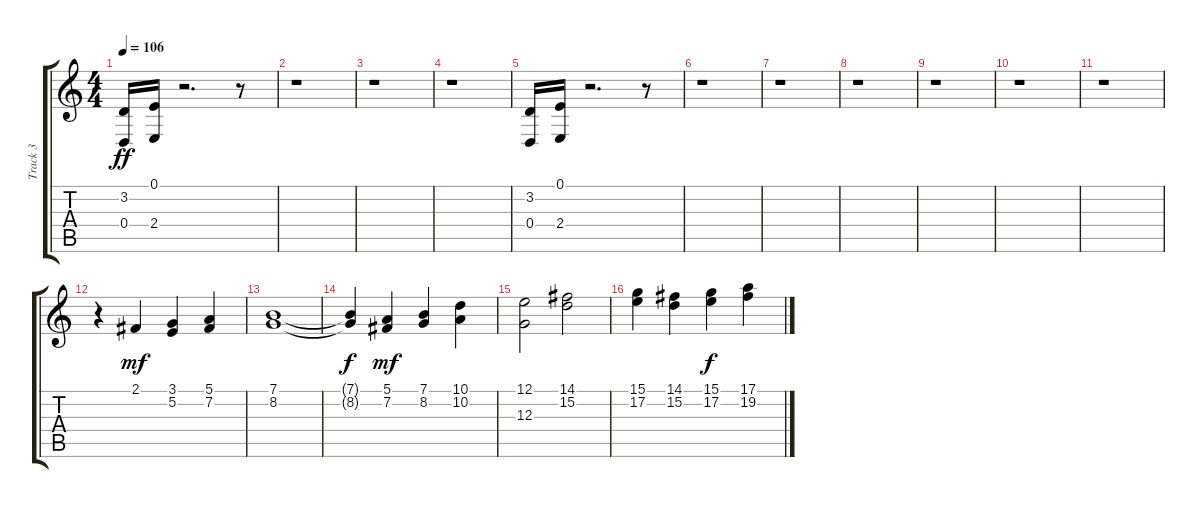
\track ("Track 3" "Track 3") {instrument stringensemble1}
\staff {score tabs}
\tuning (E4 B3 G3 D3 A2 E2) {hide}
\ts (4 4)
\tempo 106
\clef g2
\ks c
(3.2 0.4).16{dy ff} (0.1 2.4).16 r.2{d} r.8 |
r.1 |
r.1 |
r.1 |
(3.2 0.4).16 (0.1 2.4).16 r.2{d} r.8 |
r.1 |
r.1 |
r.1 |
r.1 |
r.1 |
r.1 |
r.4 2.1.4{dy mf} (3.1 5.2).4 (5.1 7.2).4 |
(7.1 8.2).1 |
(7.1{t} 8.2{t}).4{dy f} (5.1 7.2).4{dy mf} (7.1 8.2).4 (10.1 10.2).4 |
(12.1 12.3).2 (14.1 15.2).2 |
(15.1 17.2).4 (14.1 15.2).4 (15.1 17.2).4{dy f} (17.1 19.2).4
